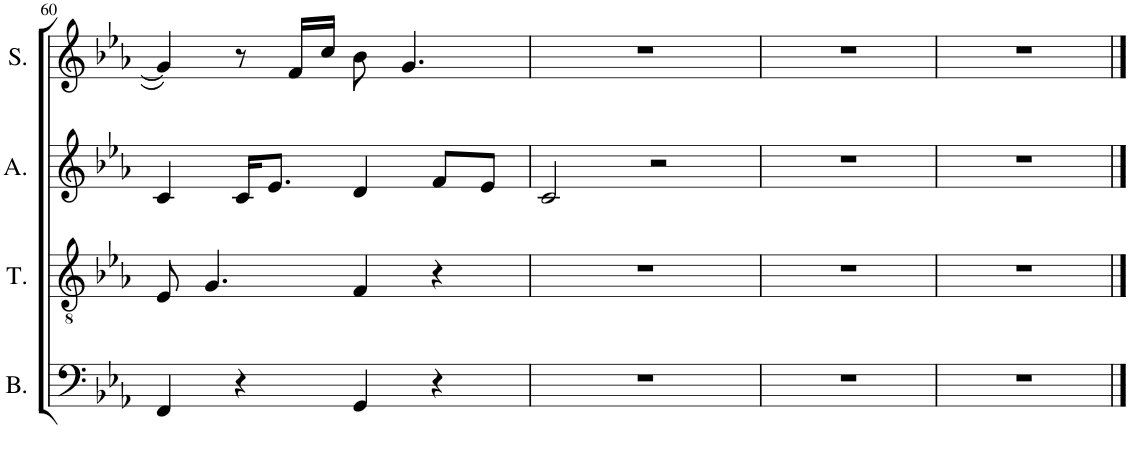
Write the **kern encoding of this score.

**kern	**kern	**kern	**kern
*part4	*part3	*part2	*part1
*staff4	*staff3	*staff2	*staff1
*I"Bass	*I"Tenor	*I"Alto	*I"Soprano
*I'B.	*I'T.	*I'A.	*I'S.
!!LO:PB:g=z
*clefF4	*clefGv2	*clefG2	*clefG2
*k[b-e-a-]	*k[b-e-a-]	*k[b-e-a-]	*k[b-e-a-]
*M4/4	*M4/4	*M4/4	*M4/4
=60	=60	=60	=60
4FF/	8E-/	4c/	4g/]
.	4.G/	.	.
4r	.	16c/KL	8r
.	.	8.e-/J	.
.	.	.	16f/LL
.	.	.	16cc/JJ
4GG/	4F/	4d/	8b-\
.	.	.	4.g/
4r	4r	8f/L	.
.	.	8e-/J	.
=61	=61	=61	=61
1r	1r	2c/	1r
.	.	2r	.
=62	=62	=62	=62
1r	1r	1r	1r
=63	=63	=63	=63
1r	1r	1r	1r
==	==	==	==
*-	*-	*-	*-
